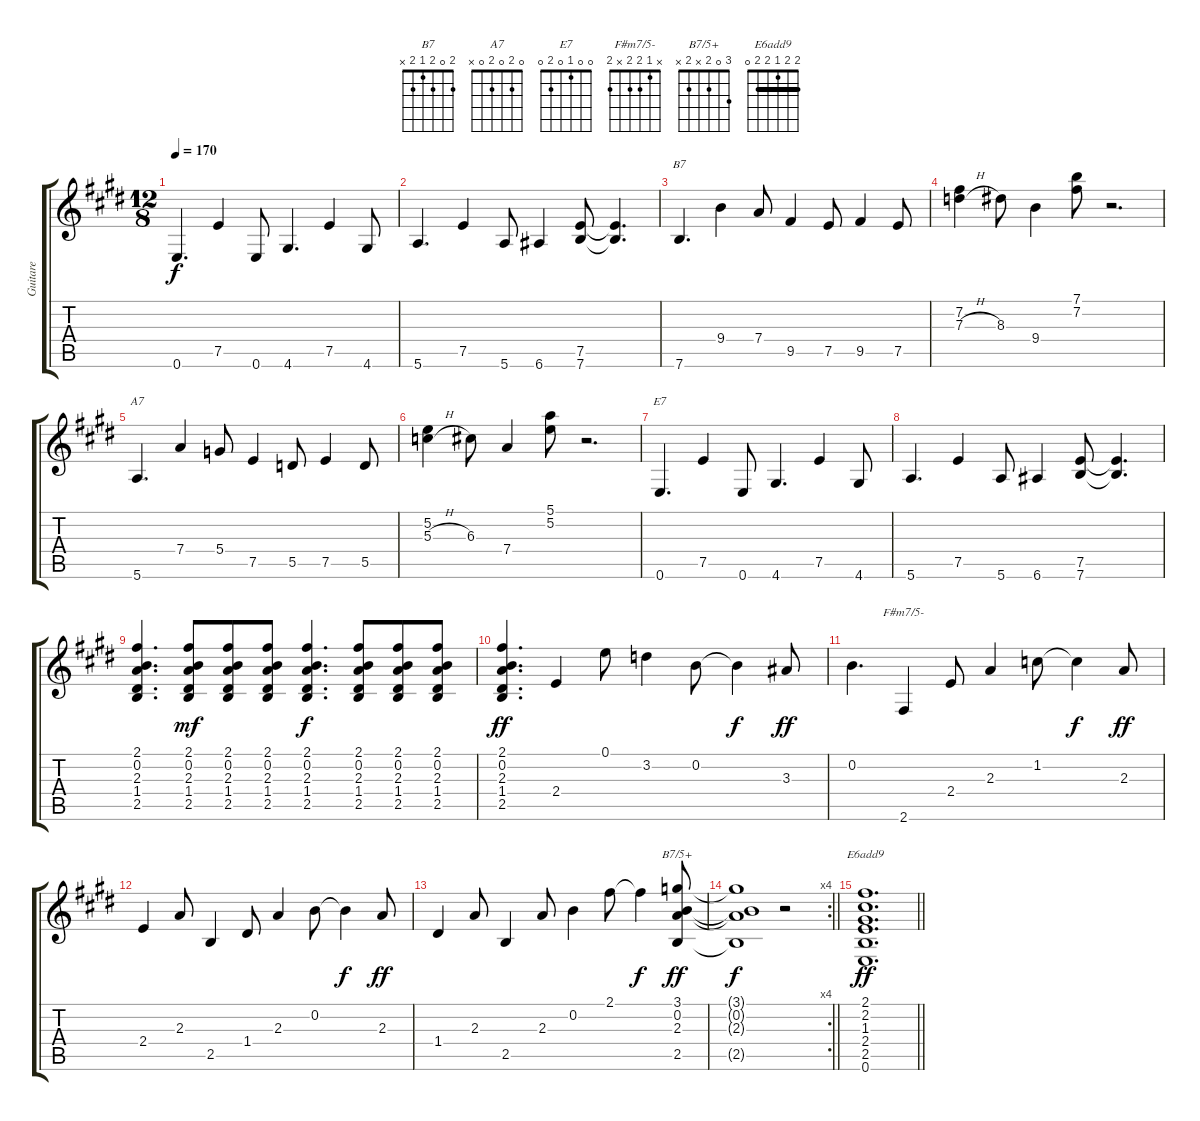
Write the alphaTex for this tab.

\track ("Guitare" "Guitare") {instrument overdrivenguitar}
\staff {score tabs}
\tuning (E4 B3 G3 D3 A2 E2) {hide}
\chord ("B7" 2 0 2 1 2 x)
\chord ("A7" 0 2 0 2 0 x)
\chord ("E7" 0 0 1 0 2 0)
\chord ("F#m7/5-" x 1 2 2 x 2)
\chord ("B7/5+" 3 0 2 x 2 x)
\chord ("E6add9" 2 2 1 2 2 0) {barre 2}
\ts (12 8)
\tempo 170
\clef g2
\ks e
0.6.4{d dy f} 7.5.4 0.6.8 4.6.4{d} 7.5.4 4.6.8 |
5.6.4{d} 7.5.4 5.6.8 6.6.4 (7.5 7.6).8 (7.5{t} 7.6{t}).4{d} |
7.6.4{d ch "B7"} 9.4.4 7.4.8 9.5.4 7.5.8 9.5.4 7.5.8 |
(7.2 7.3{h}).4 8.3.8 9.4.4 (7.1 7.2).8 r.2{d} |
5.6.4{d ch "A7"} 7.4.4 5.4.8 7.5.4 5.5.8 7.5.4 5.5.8 |
(5.2 5.3{h}).4 6.3.8 7.4.4 (5.1 5.2).8 r.2{d} |
0.6.4{d ch "E7"} 7.5.4 0.6.8 4.6.4{d} 7.5.4 4.6.8 |
5.6.4{d} 7.5.4 5.6.8 6.6.4 (7.5 7.6).8 (7.5{t} 7.6{t}).4{d} |
(2.1 0.2 2.3 1.4 2.5).4{d} (2.1 0.2 2.3 1.4 2.5).8{dy mf} (2.1 0.2 2.3 1.4 2.5).8 (2.1 0.2 2.3 1.4 2.5).8 (2.1 0.2 2.3 1.4 2.5).4{d dy f} (2.1 0.2 2.3 1.4 2.5).8 (2.1 0.2 2.3 1.4 2.5).8 (2.1 0.2 2.3 1.4 2.5).8 |
(2.1 0.2 2.3 1.4 2.5).4{d dy ff} 2.4.4 0.1.8 3.2.4 0.2.8 0.2{t}.4{dy f} 3.3.8{dy ff} |
0.2.4{d} 2.6.4{ch "F#m7/5-"} 2.4.8 2.3.4 1.2.8 1.2{t}.4{dy f} 2.3.8{dy ff} |
2.4.4 2.3.8 2.5.4 1.4.8 2.3.4 0.2.8 0.2{t}.4{dy f} 2.3.8{dy ff} |
1.4.4 2.3.8 2.5.4 2.3.8 0.2.4 2.1.8 2.1{t}.4{dy f} (3.1 0.2 2.3 2.5).8{ch "B7/5+" dy ff} |
\rc 4
\barLineRight lightlight
(3.1{t} 0.2{t} 2.3{t} 2.5{t}).1{dy f} r.2 |
\barLineRight lightlight
(2.1 2.2 1.3 2.4 2.5 0.6).1{d ch "E6add9" dy ff}
